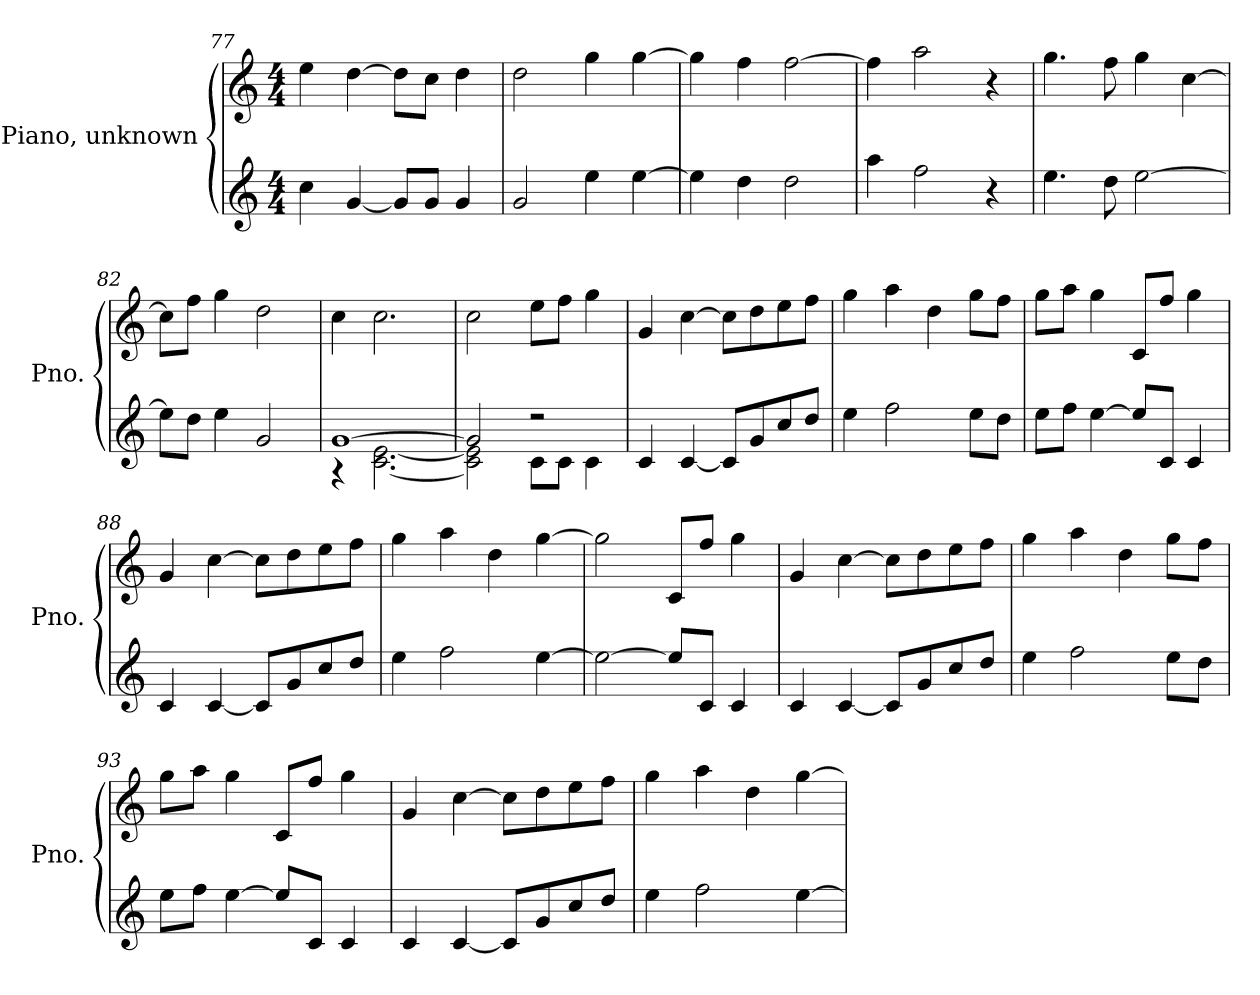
**kern	**kern
*part1	*part1
*staff2	*staff1
*I"Piano, unknown	*
*I'Pno.	*
*clefG2	*clefG2
*k[]	*k[]
*M4/4	*M4/4
=77	=77
4cc\	4ee\
[4g/	[4dd\
8g/L]	8dd\L]
8g/J	8cc\J
4g/	4dd\
=78	=78
2g/	2dd\
4ee\	4gg\
[4ee\	[4gg\
=79	=79
4ee\]	4gg\]
4dd\	4ff\
2dd\	[2ff\
=80	=80
4aa\	4ff\]
2ff\	2aa\
4r	4r
=81	=81
4.ee\	4.gg\
8dd\	8ff\
[2ee\	4gg\
.	[4cc\
=82	=82
8ee\L]	8cc\L]
8dd\J	8ff\J
4ee\	4gg\
2g/	2dd\
=83	=83
*^	*
[1g	4r	4cc\
.	[2.c\ [2.e\	2.cc\
!!LO:LB:g=z
=84	=84	=84
2g/]	2c\] 2e\]	2cc\
2r	8c\L	8ee\L
.	8c\J	8ff\J
.	4c\	4gg\
*v	*v	*
=85	=85
4c/	4g/
[4c/	[4cc\
8c/L]	8cc\L]
8g/	8dd\
8cc/	8ee\
8dd/J	8ff\J
=86	=86
4ee\	4gg\
2ff\	4aa\
.	4dd\
8ee\L	8gg\L
8dd\J	8ff\J
=87	=87
8ee\L	8gg\L
8ff\J	8aa\J
[4ee\	4gg\
8ee/L]	8c/L
8c/J	8ff/J
4c/	4gg\
=88	=88
4c/	4g/
[4c/	[4cc\
8c/L]	8cc\L]
8g/	8dd\
8cc/	8ee\
8dd/J	8ff\J
=89	=89
4ee\	4gg\
2ff\	4aa\
.	4dd\
[4ee\	[4gg\
=90	=90
2ee\_	2gg\]
8ee/L]	8c/L
8c/J	8ff/J
4c/	4gg\
!!LO:LB:g=z
=91	=91
4c/	4g/
[4c/	[4cc\
8c/L]	8cc\L]
8g/	8dd\
8cc/	8ee\
8dd/J	8ff\J
=92	=92
4ee\	4gg\
2ff\	4aa\
.	4dd\
8ee\L	8gg\L
8dd\J	8ff\J
=93	=93
8ee\L	8gg\L
8ff\J	8aa\J
[4ee\	4gg\
8ee/L]	8c/L
8c/J	8ff/J
4c/	4gg\
=94	=94
4c/	4g/
[4c/	[4cc\
8c/L]	8cc\L]
8g/	8dd\
8cc/	8ee\
8dd/J	8ff\J
=95	=95
4ee\	4gg\
2ff\	4aa\
.	4dd\
[4ee\	[4gg\
=	=
*-	*-
